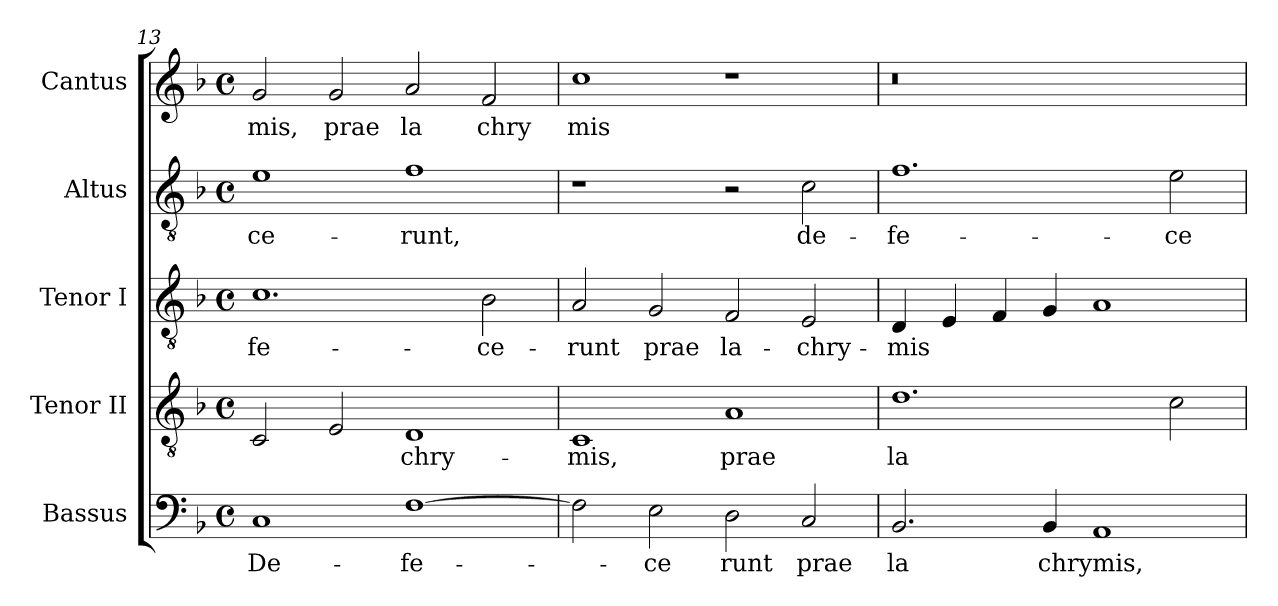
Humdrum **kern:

**kern	**text	**kern	**text	**kern	**text	**kern	**text	**kern	**text
*part5	*part5	*part4	*part4	*part3	*part3	*part2	*part2	*part1	*part1
*staff5	*staff5	*staff4	*staff4	*staff3	*staff3	*staff2	*staff2	*staff1	*staff1
*I"Bassus	*	*I"Tenor II	*	*I"Tenor I	*	*I"Altus	*	*I"Cantus	*
*I'Bassus	*	*I'Tenor II	*	*I'Tenor I	*	*I'Altus	*	*I'Cantus	*
*clefF4	*	*clefGv2	*	*clefGv2	*	*clefGv2	*	*clefG2	*
*k[b-]	*	*k[b-]	*	*k[b-]	*	*k[b-]	*	*k[b-]	*
*F:	*	*F:	*	*F:	*	*F:	*	*F:	*
*M4/4	*	*M4/4	*	*M4/4	*	*M4/4	*	*M4/4	*
*met(c)	*	*met(c)	*	*met(c)	*	*met(c)	*	*met(c)	*
=13	=13	=13	=13	=13	=13	=13	=13	=13	=13
!	!LO:LY:b:cj	!	!	!	!LO:LY:b:cj	!	!LO:LY:b:cj	!	!LO:LY:b:cj
1C	De-	2C/	.	1.c	-fe-	1e	-ce-	2g/	mis,
!	!	!	!	!	!	!	!	!	!LO:LY:b:cj
.	.	2E/	.	.	.	.	.	2g/	prae
!	!LO:LY:b:cj	!	!LO:LY:b:cj	!	!	!	!LO:LY:b:cj	!	!LO:LY:b:cj
[<1F	-fe-	1D	-chry-	.	.	1f	-runt,	2a/	la
!	!	!	!	!	!LO:LY:b:cj	!	!	!	!LO:LY:b:cj
.	.	.	.	2B-\	-ce-	.	.	2f/	chry
!!LO:LB:g=z
=14	=14	=14	=14	=14	=14	=14	=14	=14	=14
!	!	!	!LO:LY:b:cj	!	!LO:LY:b:cj	!	!	!	!LO:LY:b:cj
2F\]	.	1C	-mis,	2A/	-runt	1r	.	1cc	mis
!	!LO:LY:b:cj	!	!	!	!LO:LY:b:cj	!	!	!	!
2E\	-ce	.	.	2G/	prae	.	.	.	.
!	!LO:LY:b:cj	!	!LO:LY:b:cj	!	!LO:LY:b:cj	!	!	!	!
2D\	runt	1A	prae	2F/	la-	2r	.	1r	.
!	!LO:LY:b:cj	!	!	!	!LO:LY:b:cj	!	!LO:LY:b:cj	!	!
2C/	prae	.	.	2E/	-chry-	2c\	de-	.	.
=15	=15	=15	=15	=15	=15	=15	=15	=15	=15
!	!LO:LY:b:cj	!	!LO:LY:b:cj	!	!LO:LY:b	!	!LO:LY:b:cj	!	!
2.BB-/	la	1.d	la	4D/	-mis	1.f	-fe-	0r	.
.	.	.	.	4E/	.	.	.	.	.
.	.	.	.	4F/	.	.	.	.	.
!	!LO:LY:b:cj	!	!	!	!	!	!	!	!
4BB-/	chrymis,	.	.	4G/	.	.	.	.	.
1AA	.	.	.	1A	.	.	.	.	.
!	!	!	!	!	!	!	!LO:LY:b:cj	!	!
.	.	2c\	.	.	.	2e\	-ce-	.	.
=	=	=	=	=	=	=	=	=	=
*-	*-	*-	*-	*-	*-	*-	*-	*-	*-
